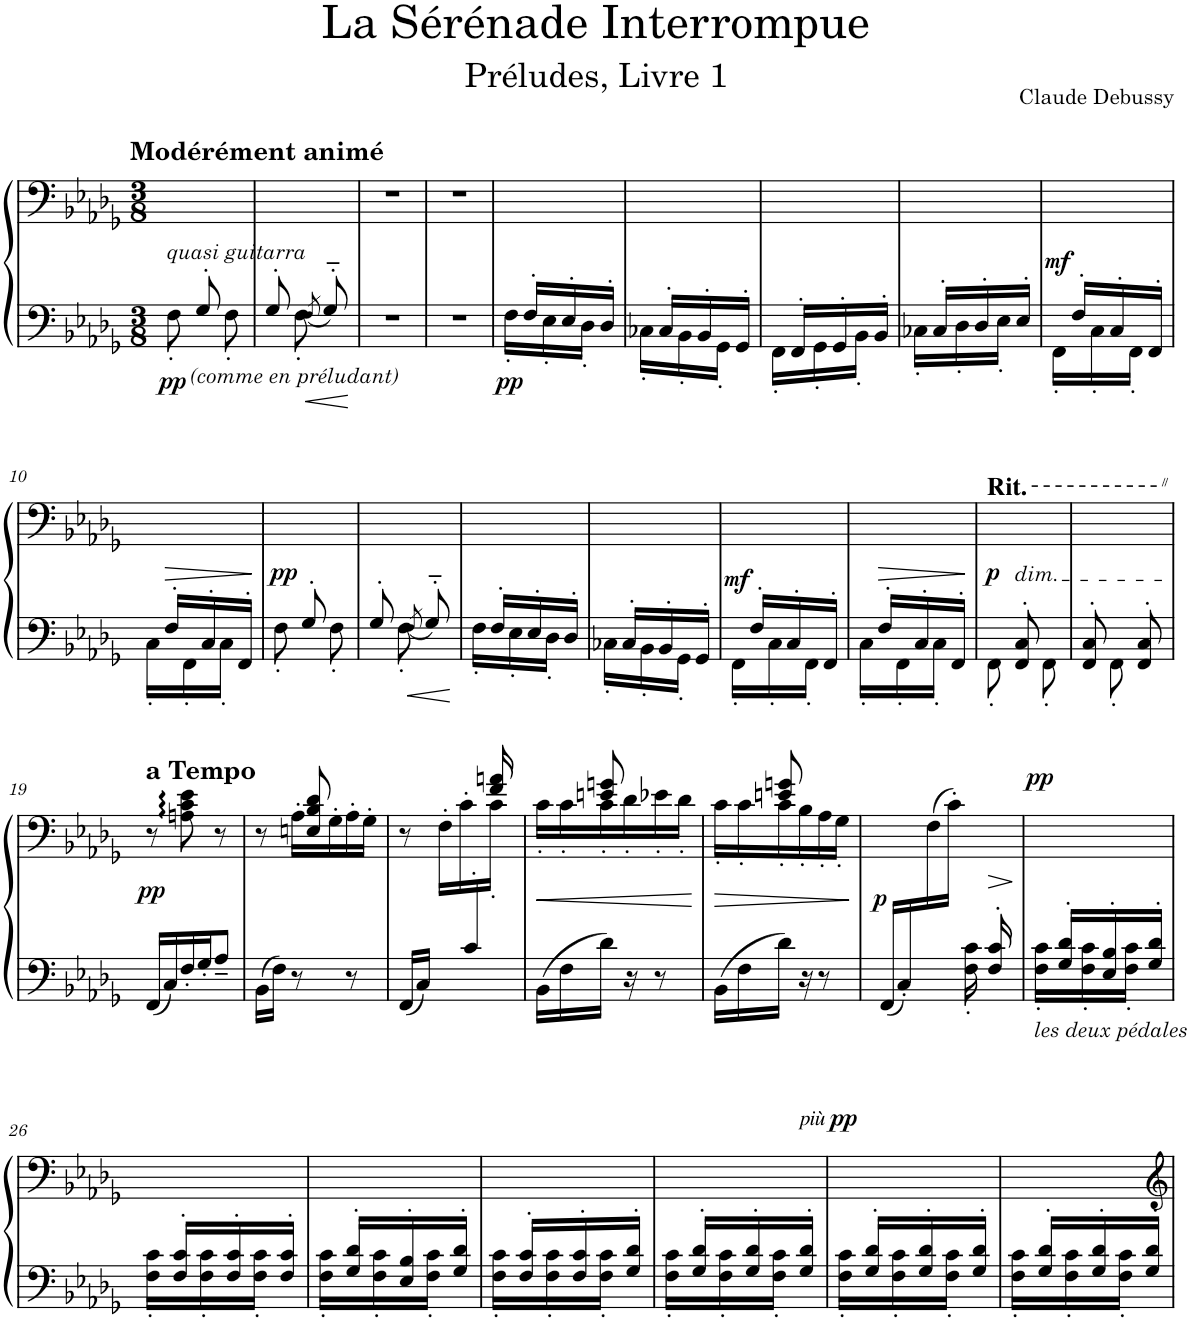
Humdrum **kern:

**kern	**kern	**dynam
*part1	*part1	*part1
*staff2	*staff1	*staff1/2
*I"Piano	*	*
*I'Pno.	*	*
*clefF4	*clefF4	*
*k[b-e-a-d-g-]	*k[b-e-a-d-g-]	*
*M3/8	*M3/8	*
=1	=1	=1
*^	*	*
!	!	!LO:TX:a:B:t=Modérément animé	!
!	!	!LO:TX:b:i:t=quasi guitarra	!
!LO:TX:b:i:t=(comme en préludant)	!	!	!
!	!	!	!LO:DY:b=2
8ryy	8F'<\	8ryy	pp
8G-'>/	8ryy	8ryy	.
8ryy	8F'<\	8ryy	.
=2	=2	=2	=2
8G-'>/	8ryy	8ryy	.
8ryy	8F'<\	8ryy	.
8qF/	.	.	.
8G-'>~>/	8ryy	8ryy	.
*v	*v	*	*
=3	=3	=3
4.r	4.r	.
=4	=4	=4
4.r	4.r	.
=5	=5	=5
*^	*	*
!	!	!	!LO:DY:b=2
16ryy	16F'<\LL	16ryy	pp
16F'>/LL	16ryy	16ryy	.
16ryy	16E-'<\	16ryy	.
16E-'>/	16ryy	16ryy	.
16ryy	16D-'<\JJ	16ryy	.
16D-'>/JJ	16ryy	16ryy	.
=6	=6	=6	=6
16ryy	16C-X'<\LL	16ryy	.
16C-'>/LL	16ryy	16ryy	.
16ryy	16BB-'<\	16ryy	.
16BB-'>/	16ryy	16ryy	.
16ryy	16GG-'<\JJ	16ryy	.
16GG-'>/JJ	16ryy	16ryy	.
=7	=7	=7	=7
16ryy	16FF'<\LL	16ryy	.
16FF'>/LL	16ryy	16ryy	.
16ryy	16GG-'<\	16ryy	.
16GG-'>/	16ryy	16ryy	.
16ryy	16BB-'<\JJ	16ryy	.
16BB-'>/JJ	16ryy	16ryy	.
=8	=8	=8	=8
16ryy	16C-X'<\LL	16ryy	.
16C-'>/LL	16ryy	16ryy	.
16ryy	16D-'<\	16ryy	.
16D-'>/	16ryy	16ryy	.
16ryy	16E-'<\JJ	16ryy	.
16E-'>/JJ	16ryy	16ryy	.
=9	=9	=9	=9
!	!	!	!LO:DY:b
16ryy	16FF'<\LL	16ryy	mf
16F'>/LL	16ryy	16ryy	.
16ryy	16C'<\	16ryy	.
16C'>/	16ryy	16ryy	.
16ryy	16FF'<\JJ	16ryy	.
16FF'>/JJ	16ryy	16ryy	.
!!LO:LB:g=z
=10	=10	=10	=10
16ryy	16C'<\LL	16ryy	.
16F'>/LL	16ryy	16ryy	.
16ryy	16FF'<\	16ryy	.
16C'>/	16ryy	16ryy	.
16ryy	16C'<\JJ	16ryy	.
16FF'>/JJ	16ryy	16ryy	.
=11	=11	=11	=11
!	!	!	!LO:DY:b
8ryy	8F'<\	8ryy	pp
8G-'>/	8ryy	8ryy	.
8ryy	8F'<\	8ryy	.
=12	=12	=12	=12
8G-'>/	8ryy	8ryy	.
8ryy	8F'<\	8ryy	.
8qF/	.	.	.
8G-'>~>/	8ryy	8ryy	.
=13	=13	=13	=13
16ryy	16F'<\LL	16ryy	.
16F'>/LL	16ryy	16ryy	.
16ryy	16E-'<\	16ryy	.
16E-'>/	16ryy	16ryy	.
16ryy	16D-'<\JJ	16ryy	.
16D-'>/JJ	16ryy	16ryy	.
=14	=14	=14	=14
16ryy	16C-X'<\LL	16ryy	.
16C-'>/LL	16ryy	16ryy	.
16ryy	16BB-'<\	16ryy	.
16BB-'>/	16ryy	16ryy	.
16ryy	16GG-'<\JJ	16ryy	.
16GG-'>/JJ	16ryy	16ryy	.
=15	=15	=15	=15
!	!	!	!LO:DY:b
16ryy	16FF'<\LL	16ryy	mf
16F'>/LL	16ryy	16ryy	.
16ryy	16C'<\	16ryy	.
16C'>/	16ryy	16ryy	.
16ryy	16FF'<\JJ	16ryy	.
16FF'>/JJ	16ryy	16ryy	.
=16	=16	=16	=16
16ryy	16C'<\LL	16ryy	.
16F'>/LL	16ryy	16ryy	.
16ryy	16FF'<\	16ryy	.
16C'>/	16ryy	16ryy	.
16ryy	16C'<\JJ	16ryy	.
16FF'>/JJ	16ryy	16ryy	.
=17	=17	=17	=17
!	!	!LO:TX:a:t=Rit.	!
!	!	!	!LO:DY:b
8ryy	8FF'<\	8ryy	p
!	!	!LO:TX:b:i:t=dim.	!
8FF/'> 8C/'>	8ryy	8ryy	.
8ryy	8FF'<\	8ryy	.
=18	=18	=18	=18
8FF/'> 8C/'>	8ryy	8ryy	.
8ryy	8FF'<\	8ryy	.
8FF/'> 8C/'>	8ryy	8ryy	.
!	!	!LO:TX:a:t=<sym>caesura</sym>	!
!!LO:LB:g=z
=19	=19	=19	=19
!	!	!LO:TX:a:B:t=a Tempo	!
!	!	!	!LO:DY:b
*v	*v	*	*
16FF/LL	8r	pp
16C/	.	.
16F'/	8An\ 8c\ 8e-\	.
16G-'/J	.	.
8A-~/J	8r	.
=20	=20	=20
*	*^	*
16BB-\LL	8r	8ryy	.
16F\JJ	.	.	.
8r	8En/ 8B-/ 8d-/	16A-'>\LL	.
.	.	16G-'>\	.
8r	8ryy	16A-'>\	.
.	.	16G-'>\JJ	.
=21	=21	=21	=21
16FF/LL	8r	8ryy	.
16C/JJ	.	.	.
8ryy	8ryy	16F'\LL	.
.	.	16c'\	.
16c'>/	16ryy	16ryy	.
16ryy	16f/ 16an/	16c'<\JJ	.
=22	=22	=22	=22
!	!	!	!LO:HP:b
16BB-\LL	8ryy	16c'\LL	<
16F\	.	16c'\	.
16d-\JJ	8en/ 8gn/	16c'\	.
16r	.	16d-'\	.
8r	8ryy	16e-X'\	.
.	.	16d-'\JJ	.
*	*v	*v	*
.	.	[
=23	=23	=23
!	!	!LO:HP:b
*	*^	*
16BB-\LL	8ryy	16c'\LL	>
16F\	.	16c'\	.
16d-\JJ	8en/ 8gn/	16c'\	.
16r	.	16B-'\	.
8r	8ryy	16A-'\	.
.	.	16G-'\JJ	.
*	*v	*v	*
.	.	]
=24	=24	=24
*^	*	*
!	!	!	!LO:DY:b
16FF/LL	4ryy	8ryy	p
16C'/	.	.	.
8.ryy	.	(16F\	.
.	.	16c'>\JJ)	.
.	16F\'< 16c\'<	16ryy	.
16F/'> 16c/'>	16ryy	16ryy	.
=25	=25	=25	=25
!LO:TX:b:i:t=les deux pédales	!	!	!
!	!	!	!LO:DY:a
16ryy	16F\'< 16c\'<LL	16ryy	pp
16G-/'> 16d-/'>LL	16ryy	16ryy	.
16ryy	16F\'< 16c\'<	16ryy	.
16E-/'> 16B-/'>	16ryy	16ryy	.
16ryy	16F\'< 16c\'<JJ	16ryy	.
16G-/'> 16d-/'>JJ	16ryy	16ryy	.
!!LO:LB:g=z
=26	=26	=26	=26
16ryy	16F\'< 16c\'<LL	16ryy	.
16F/'> 16c/'>LL	16ryy	16ryy	.
16ryy	16F\'< 16c\'<	16ryy	.
16F/'> 16c/'>	16ryy	16ryy	.
16ryy	16F\'< 16c\'<JJ	16ryy	.
16F/'> 16c/'>JJ	16ryy	16ryy	.
=27	=27	=27	=27
16ryy	16F\'< 16c\'<LL	16ryy	.
16G-/'> 16d-/'>LL	16ryy	16ryy	.
16ryy	16F\'< 16c\'<	16ryy	.
16E-/'> 16B-/'>	16ryy	16ryy	.
16ryy	16F\'< 16c\'<JJ	16ryy	.
16G-/'> 16d-/'>JJ	16ryy	16ryy	.
=28	=28	=28	=28
16ryy	16F\'< 16c\'<LL	16ryy	.
16F/'> 16c/'>LL	16ryy	16ryy	.
16ryy	16F\'< 16c\'<	16ryy	.
16F/'> 16c/'>	16ryy	16ryy	.
16ryy	16F\'< 16c\'<JJ	16ryy	.
16G-/'> 16d-/'>JJ	16ryy	16ryy	.
=29	=29	=29	=29
16ryy	16F\'< 16c\'<LL	16ryy	.
16G-/'> 16d-/'>LL	16ryy	16ryy	.
16ryy	16F\'< 16c\'<	16ryy	.
16G-/'> 16d-/'>	16ryy	16ryy	.
16ryy	16F\'< 16c\'<JJ	16ryy	.
16G-/'> 16d-/'>JJ	16ryy	16ryy	.
=30	=30	=30	=30
!	!	!	!LO:DY:a
!	!	!	!LO:DY:n=1:a
16ryy	16F\'< 16c\'<LL	16ryy	other-dynamics pp
16G-/'> 16d-/'>LL	16ryy	16ryy	.
16ryy	16F\'< 16c\'<	16ryy	.
16G-/'> 16d-/'>	16ryy	16ryy	.
16ryy	16F\'< 16c\'<JJ	16ryy	.
16G-/'> 16d-/'>JJ	16ryy	16ryy	.
=31	=31	=31	=31
16ryy	16F\'< 16c\'<LL	16ryy	.
16G-/'> 16d-/'>LL	16ryy	16ryy	.
16ryy	16F\'< 16c\'<	16ryy	.
16G-/'> 16d-/'>	16ryy	16ryy	.
16ryy	16F\'< 16c\'<JJ	16ryy	.
16G-/'> 16d-/'>JJ	16ryy	16ryy	.
*v	*v	*	*
=	=	=
*-	*-	*-
